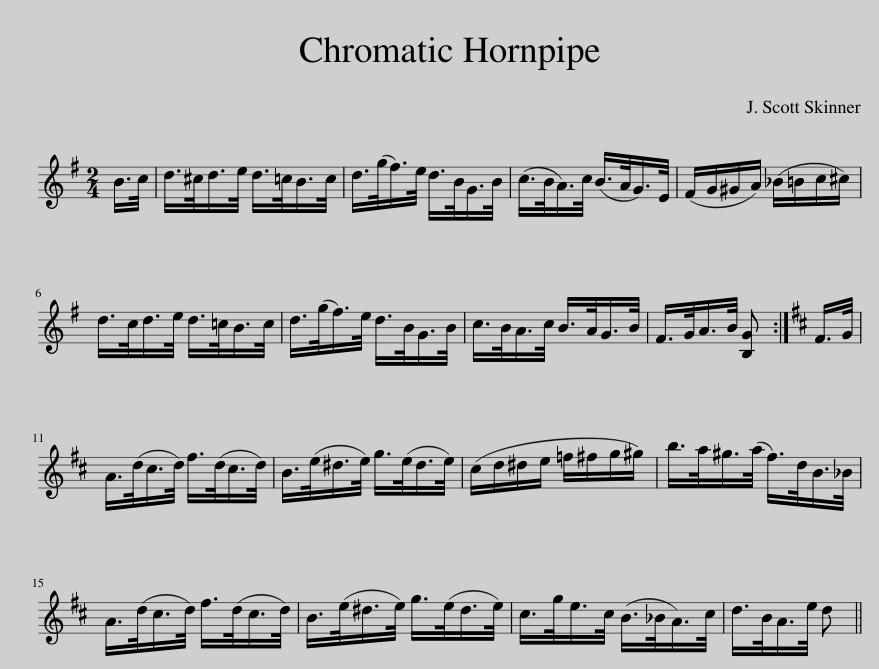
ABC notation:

X:1
L:1/8
M:2/4
I:linebreak $
K:G
V:1 treble
V:1
 B/>c/ | d/>^c/d/>e/ d/>=c/B/>c/ | d/>(g/f/>)e/ d/>B/G/>B/ | (c/>B/A/>)c/ (B/>A/G/>)E/ | (F/G/^G/A/) (_B/=B/c/^c/) |$ %5
 d/>c/d/>e/ d/>=c/B/>c/ | d/>(g/f/>)e/ d/>B/G/>B/ | c/>B/A/>c/ B/>A/G/>B/ | F/>G/A/>B/ [B,G] :|[K:D] F/>G/ |$ %10
 A/>(d/c/>d/) f/>(d/c/>d/) | B/>(e/^d/>e/) g/>(e/d/>e/) | (c/d/^d/e/ =f/^f/g/^g/) | b/>a/^g/>(a/ f/>)d/B/>_B/ |$ A/>(d/c/>d/) f/>(d/c/>d/) | %15
 B/>(e/^d/>e/) g/>(e/d/>e/) | c/>g/e/>c/ (B/>_B/A/>)c/ | d/>B/A/>e/ d || %18
